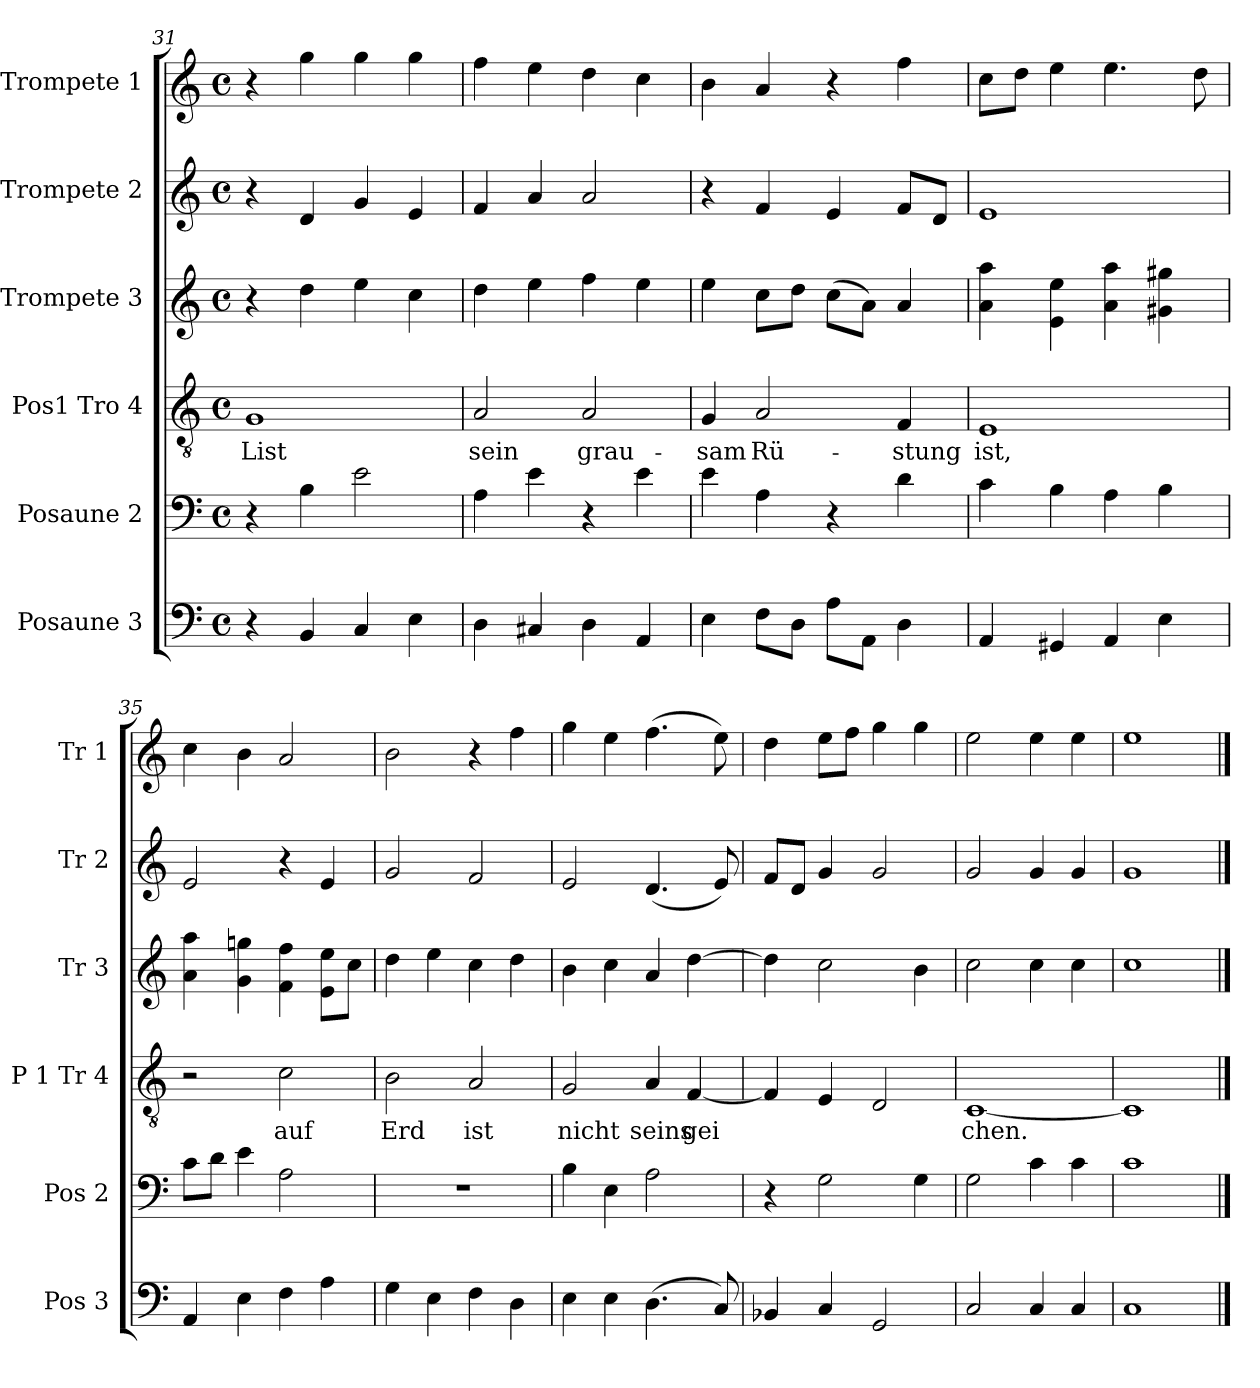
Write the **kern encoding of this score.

**kern	**kern	**kern	**text	**kern	**kern	**kern
*part6	*part5	*part4	*part4	*part3	*part2	*part1
*staff6	*staff5	*staff4	*staff4	*staff3	*staff2	*staff1
*I"Posaune 3	*I"Posaune 2	*I"Pos1 Tro 4	*	*I"Trompete 3	*I"Trompete 2	*I"Trompete 1
*I'Pos 3	*I'Pos 2	*I'P 1 Tr 4	*	*I'Tr 3	*I'Tr 2	*I'Tr 1
*clefF4	*clefF4	*clefGv2	*	*clefG2	*clefG2	*clefG2
*	*	*	*	*ITrd1c2	*ITrd1c2	*ITrd1c2
*k[]	*k[]	*k[]	*	*k[b-e-]	*k[b-e-]	*k[b-e-]
*M4/4	*M4/4	*M4/4	*	*M4/4	*M4/4	*M4/4
*met(c)	*met(c)	*met(c)	*	*met(c)	*met(c)	*met(c)
=31	=31	=31	=31	=31	=31	=31
4r	4r	1G	List	4r	4r	4r
4BB	4B	.	.	4cc	4c	4ff
4C	2e	.	.	4dd	4f	4ff
4E	.	.	.	4b-	4d	4ff
!!LO:LB:g=z
=32	=32	=32	=32	=32	=32	=32
4D	4A	2A	sein	4cc\	4e-	4ee-
4C#	4e	.	.	4dd\	4g	4dd
4D	4r	2A	grau-	4ee-\	2g	4cc
4AA	4e	.	.	4dd\	.	4b-
=33	=33	=33	=33	=33	=33	=33
4E	4e	4G	sam	4dd\	4r	4a
8FL	4A	2A	Rü-	8b-\L	4e-	4g
8DJ	.	.	.	8cc\J	.	.
8AL	4r	.	.	(>8b-\L	4d	4r
8AAJ	.	.	.	8gJ)	.	.
4D	4d	4F	stung	4g	8e-L	4ee-
.	.	.	.	.	8cJ	.
=34	=34	=34	=34	=34	=34	=34
4AA	4c	1E	ist,	4g\ 4gg\	1d	8b-L
.	.	.	.	.	.	8ccJ
4GG#	4B	.	.	4d\ 4dd\	.	4dd
4AA	4A	.	.	4g\ 4gg\	.	4.dd
4E	4B	.	.	4f#\ 4ff#\	.	.
.	.	.	.	.	.	8cc
=35	=35	=35	=35	=35	=35	=35
4AA	8cL	2r	.	4g\ 4gg\	2d	4b-
.	8dJ	.	.	.	.	.
4E	4e	.	.	4f\ 4ffn\	.	4a
4F	2A	2c	auf	4e-\ 4ee-\	4r	2g
4A	.	.	.	8d\ 8dd\L	4d	.
.	.	.	.	8b-\J	.	.
!!LO:LB:g=z
=36	=36	=36	=36	=36	=36	=36
4G	1r	2B	Erd	4cc	2f	2a
4E	.	.	.	4dd	.	.
4F	.	2A	ist	4b-	2e-	4r
4D	.	.	.	4cc	.	4ee-
=37	=37	=37	=37	=37	=37	=37
4E	4B	2G	nicht	4a	2d	4ff
4E	4E	.	.	4b-	.	4dd
(<4.D	2A	4A	seins	4g	(<4.c	(>4.ee-
.	.	[4F	gei	[4cc	.	.
8C)	.	.	.	.	8d)	8dd)
=38	=38	=38	=38	=38	=38	=38
4BB-	4r	4F]	.	4cc]	8e-L	4cc
.	.	.	.	.	8cJ	.
4C	2G	4E	.	2b-	4f	8ddL
.	.	.	.	.	.	8ee-J
2GG	.	2D	.	.	2f	4ff
.	4G	.	.	4a	.	4ff
=39	=39	=39	=39	=39	=39	=39
2C	2G	[1C	chen.	2b-	2f	2dd
4C	4c	.	.	4b-	4f	4dd
4C	4c	.	.	4b-	4f	4dd
=40	=40	=40	=40	=40	=40	=40
1C	1c	1C]	.	1b-	1f	1dd
==	==	==	==	==	==	==
*-	*-	*-	*-	*-	*-	*-
